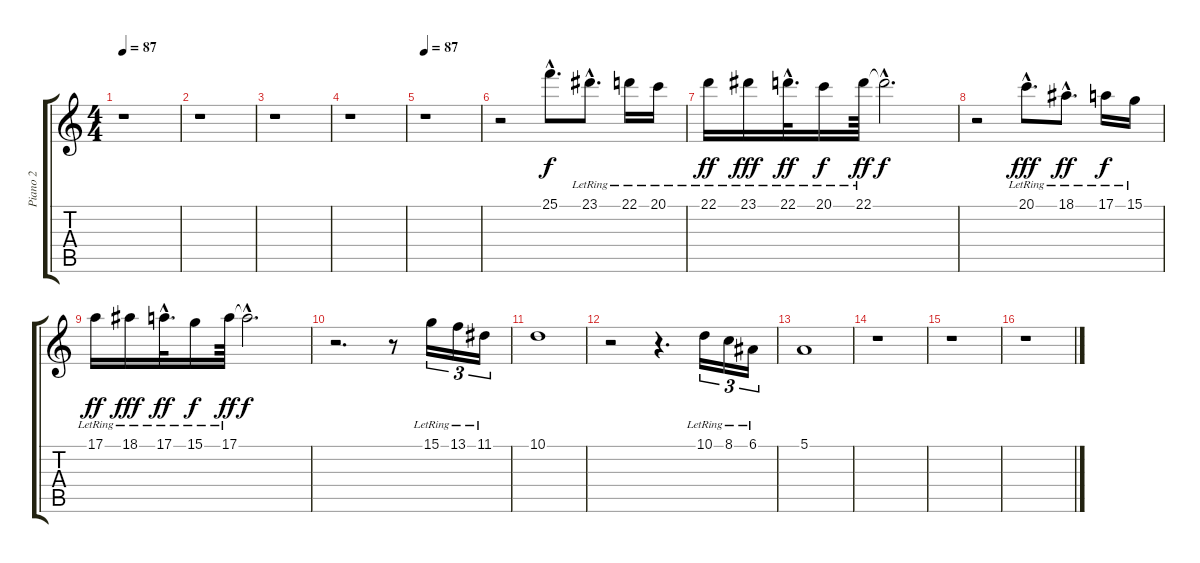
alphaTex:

\track ("Piano 2" "Piano 2") {instrument acousticgrandpiano}
\staff {score tabs}
\tuning (E4 B3 G3 D3 A2 E2) {hide}
\ts (4 4)
\tempo 87
\clef g2
\ks c
r.1{dy f} |
r.1 |
r.1 |
r.1 |
\tempo 87
r.1 |
r.2 25.1{hac}.8{d} 23.1{hac lr}.8{d} 22.1{lr}.16 20.1{lr}.16 |
22.1{lr}.16{dy ff} 23.1{lr}.16{dy fff} 22.1{hac lr}.32{d dy ff} 20.1{lr}.16{dy f} 22.1{lr}.64{dy ff} 22.1{hac t}.2{d dy f} |
r.2 20.1{hac lr}.8{d dy fff} 18.1{hac lr}.8{d dy ff} 17.1{lr}.16{dy f} 15.1{lr}.16 |
17.1{lr}.16{dy ff} 18.1{lr}.16{dy fff} 17.1{hac lr}.32{d dy ff} 15.1{lr}.16{dy f} 17.1{lr}.64{dy ff} 17.1{hac t}.2{d dy f} |
r.2{d} r.8 15.1{lr}.16{tu (3 2)} 13.1{lr}.16{tu (3 2)} 11.1{lr}.16{tu (3 2)} |
10.1.1 |
r.2 r.4{d} 10.1{lr}.16{tu (3 2)} 8.1{lr}.16{tu (3 2)} 6.1{lr}.16{tu (3 2)} |
5.1.1 |
r.1 |
r.1 |
r.1
